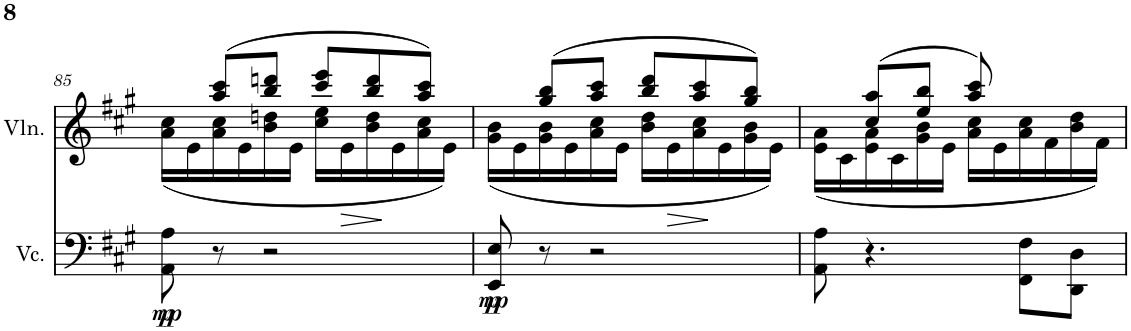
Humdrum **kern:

**kern	**dynam	**kern	**dynam
*part2	*part2	*part1	*part1
*staff2	*staff2	*staff1	*staff1
*I"大提琴	*	*I"小提琴	*
!!LO:PB:g=z
*clefF4	*	*clefG2	*
*k[f#c#g#]	*	*k[f#c#g#]	*
*A:	*	*A:	*
*M6/8	*	*M6/8	*
=85	=85	=85	=85
*	*	*^	*
!	!LO:DY:b	!	!	!
!	!LO:DY:n=1:b	!	!	!
8AA\ 8A\	p mp	8ryy	(16a\ 16cc#\LL	.
.	.	.	16e\	.
8r	.	(8aa/ 8ccc#/L	16a\ 16cc#\	.
.	.	.	16e\	.
2r	.	8bb/ 8dddn/J	16b\ 16ddn\	.
.	.	.	16e\JJ	.
.	.	8ccc#/ 8eee/L	16cc#\ 16ee\LL	.
!	!	!	!	!LO:HP:b
.	.	.	16e\	>
.	.	8bb/ 8ddd/	16b\ 16dd\	.
.	.	.	16e\	.
.	.	8aa/ 8ccc#/J)	16a\ 16cc#\	.
.	.	.	16e\JJ)	.
=86	=86	=86	=86	=86
!	!LO:DY:b	!	!	!
!	!LO:DY:n=1:b	!	!	!
8EE/ 8E/	p mp	8ryy	(16g#\ 16b\LL	.
.	.	.	16e\	.
8r	.	(8gg#/ 8bb/L	16g#\ 16b\	.
.	.	.	16e\	.
2r	.	8aa/ 8ccc#/J	16a\ 16cc#\	.
.	.	.	16e\JJ	.
.	.	8bb/ 8ddd/L	16b\ 16dd\LL	.
.	.	.	16e\	.
.	.	8aa/ 8ccc#/	16a\ 16cc#\	.
.	.	.	16e\	]
.	.	8gg#/ 8bb/J)	16g#\ 16b\	.
.	.	.	16e\JJ)	.
=87	=87	=87	=87	=87
8AA\ 8A\	.	8ryy	(16e\ 16a\LL	.
.	.	.	16c#\	.
4.r	.	(8cc#/ 8aa/L	16e\ 16a\	.
.	.	.	16c#\	.
.	.	8ee/ 8bb/J	16g#\ 16b\	.
.	.	.	16e\JJ	.
.	.	8aa/ 8ccc#/)	16a\ 16cc#\LL	.
.	.	.	16e\	.
8FF#\ 8F#\L	.	8ryy	16a\ 16cc#\	.
.	.	.	16f#\	.
8DD\ 8D\J	.	8ryy	16b\ 16dd\	.
.	.	.	16f#\JJ)	.
*	*	*v	*v	*
=	=	=	=
*-	*-	*-	*-
